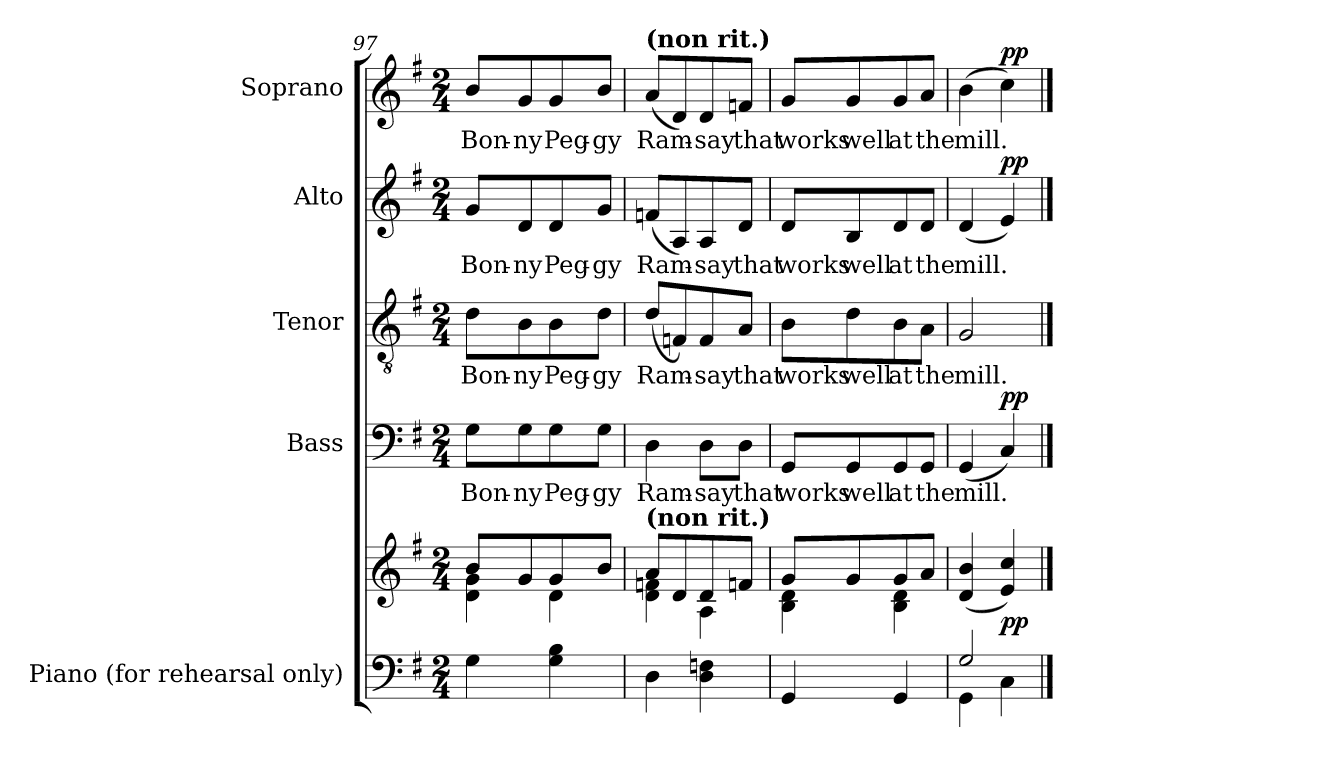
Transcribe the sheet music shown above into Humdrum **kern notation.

**kern	**kern	**dynam	**kern	**text	**dynam	**kern	**text	**kern	**text	**dynam	**kern	**text	**dynam
*part5	*part5	*part5	*part4	*part4	*part4	*part3	*part3	*part2	*part2	*part2	*part1	*part1	*part1
*staff6	*staff5	*staff5/6	*staff4	*staff4	*staff4	*staff3	*staff3	*staff2	*staff2	*staff2	*staff1	*staff1	*staff1
*I"Piano (for rehearsal only)	*	*	*I"Bass	*	*	*I"Tenor	*	*I"Alto	*	*	*I"Soprano	*	*
*I'Pno.	*	*	*I'B.	*	*	*I'T.	*	*I'A.	*	*	*I'S.	*	*
*clefF4	*clefG2	*	*clefF4	*	*	*clefGv2	*	*clefG2	*	*	*clefG2	*	*
*	*	*	*	*	*	*ITrd7c12	*	*	*	*	*	*	*
*k[f#]	*k[f#]	*	*k[f#]	*	*	*k[f#]	*	*k[f#]	*	*	*k[f#]	*	*
*G:	*G:	*	*G:	*	*	*G:	*	*G:	*	*	*G:	*	*
*M2/4	*M2/4	*	*M2/4	*	*	*M2/4	*	*M2/4	*	*	*M2/4	*	*
=97	=97	=97	=97	=97	=97	=97	=97	=97	=97	=97	=97	=97	=97
*	*^	*	*	*	*	*	*	*	*	*	*	*	*
!	!	!	!	!	!LO:LY:b:color=#000000	!	!	!	!	!	!	!	!	!
!	!	!	!	!	!	!	!	!LO:LY:b:color=#000000	!	!	!	!	!	!
!	!	!	!	!	!	!	!	!	!	!LO:LY:b:color=#000000	!	!	!	!
!	!	!	!	!	!	!	!	!	!	!	!	!	!LO:LY:b:color=#000000	!
4Gi\	8bi/L	4di\ 4gi	.	8Gi\L	Bon-	.	8Di\L	Bon-	8gi/L	Bon-	.	8bi/L	Bon-	.
!	!	!	!	!	!LO:LY:b:color=#000000	!	!	!	!	!	!	!	!	!
!	!	!	!	!	!	!	!	!LO:LY:b:color=#000000	!	!	!	!	!	!
!	!	!	!	!	!	!	!	!	!	!LO:LY:b:color=#000000	!	!	!	!
!	!	!	!	!	!	!	!	!	!	!	!	!	!LO:LY:b:color=#000000	!
.	8gi/	.	.	8Gi\	-ny	.	8BBi\	-ny	8di/	-ny	.	8gi/	-ny	.
!	!	!	!	!	!LO:LY:b:color=#000000	!	!	!	!	!	!	!	!	!
!	!	!	!	!	!	!	!	!LO:LY:b:color=#000000	!	!	!	!	!	!
!	!	!	!	!	!	!	!	!	!	!LO:LY:b:color=#000000	!	!	!	!
!	!	!	!	!	!	!	!	!	!	!	!	!	!LO:LY:b:color=#000000	!
4Gi\ 4Bi	8gi/	4di\	.	8Gi\	Peg-	.	8BBi\	Peg-	8di/	Peg-	.	8gi/	Peg-	.
!	!	!	!	!	!LO:LY:b:color=#000000	!	!	!	!	!	!	!	!	!
!	!	!	!	!	!	!	!	!LO:LY:b:color=#000000	!	!	!	!	!	!
!	!	!	!	!	!	!	!	!	!	!LO:LY:b:color=#000000	!	!	!	!
!	!	!	!	!	!	!	!	!	!	!	!	!	!LO:LY:b:color=#000000	!
.	8bi/J	.	.	8Gi\J	-gy	.	8Di\J	-gy	8gi/J	-gy	.	8bi/J	-gy	.
=98	=98	=98	=98	=98	=98	=98	=98	=98	=98	=98	=98	=98	=98	=98
!	!	!	!	!	!LO:LY:b:color=#000000	!	!	!	!	!	!	!	!	!
!	!	!	!	!	!	!	!	!LO:LY:b:color=#000000	!	!	!	!	!	!
!	!	!	!	!	!	!	!	!	!	!LO:LY:b:color=#000000	!	!	!	!
!	!	!	!	!	!	!	!	!	!	!	!	!LO:TX:a:B:t=(non rit.)	!	!
!	!LO:TX:a:B:t=(non rit.)	!	!	!	!	!	!	!	!	!	!	!	!	!
!	!	!	!	!	!	!	!	!	!	!	!	!	!LO:LY:b:color=#000000	!
4Di\	8ai/L	4di\ 4fni	.	4Di\	Ram-	.	(8Di/L	Ram-	(8fni/L	Ram-	.	(8ai/L	Ram-	.
.	8di/	.	.	.	.	.	8FFni/)	.	8Ai/)	.	.	8di/)	.	.
!	!	!	!	!	!LO:LY:b:color=#000000	!	!	!	!	!	!	!	!	!
!	!	!	!	!	!	!	!	!LO:LY:b:color=#000000	!	!	!	!	!	!
!	!	!	!	!	!	!	!	!	!	!LO:LY:b:color=#000000	!	!	!	!
!	!	!	!	!	!	!	!	!	!	!	!	!	!LO:LY:b:color=#000000	!
4Di\ 4Fni	8di/	4Ai\	.	8Di\L	-say	.	8FFi/	-say	8Ai/	-say	.	8di/	-say	.
!	!	!	!	!	!LO:LY:b:color=#000000	!	!	!	!	!	!	!	!	!
!	!	!	!	!	!	!	!	!LO:LY:b:color=#000000	!	!	!	!	!	!
!	!	!	!	!	!	!	!	!	!	!LO:LY:b:color=#000000	!	!	!	!
!	!	!	!	!	!	!	!	!	!	!	!	!	!LO:LY:b:color=#000000	!
.	8fni/J	.	.	8Di\J	that	.	8AAi/J	that	8di/J	that	.	8fni/J	that	.
=99	=99	=99	=99	=99	=99	=99	=99	=99	=99	=99	=99	=99	=99	=99
!	!	!	!	!	!LO:LY:b:color=#000000	!	!	!	!	!	!	!	!	!
!	!	!	!	!	!	!	!	!LO:LY:b:color=#000000	!	!	!	!	!	!
!	!	!	!	!	!	!	!	!	!	!LO:LY:b:color=#000000	!	!	!	!
!	!	!	!	!	!	!	!	!	!	!	!	!	!LO:LY:b:color=#000000	!
4GGi/	8gi/L	4Bi\ 4di	.	8GGi/L	works	.	8BBi\L	works	8di/L	works	.	8gi/L	works	.
!	!	!	!	!	!LO:LY:b:color=#000000	!	!	!	!	!	!	!	!	!
!	!	!	!	!	!	!	!	!LO:LY:b:color=#000000	!	!	!	!	!	!
!	!	!	!	!	!	!	!	!	!	!LO:LY:b:color=#000000	!	!	!	!
!	!	!	!	!	!	!	!	!	!	!	!	!	!LO:LY:b:color=#000000	!
.	8gi/	.	.	8GGi/	well	.	8Di\	well	8Bi/	well	.	8gi/	well	.
!	!	!	!	!	!LO:LY:b:color=#000000	!	!	!	!	!	!	!	!	!
!	!	!	!	!	!	!	!	!LO:LY:b:color=#000000	!	!	!	!	!	!
!	!	!	!	!	!	!	!	!	!	!LO:LY:b:color=#000000	!	!	!	!
!	!	!	!	!	!	!	!	!	!	!	!	!	!LO:LY:b:color=#000000	!
4GGi/	8gi/	4Bi\ 4di	.	8GGi/	at	.	8BBi\	at	8di/	at	.	8gi/	at	.
!	!	!	!	!	!LO:LY:b:color=#000000	!	!	!	!	!	!	!	!	!
!	!	!	!	!	!	!	!	!LO:LY:b:color=#000000	!	!	!	!	!	!
!	!	!	!	!	!	!	!	!	!	!LO:LY:b:color=#000000	!	!	!	!
!	!	!	!	!	!	!	!	!	!	!	!	!	!LO:LY:b:color=#000000	!
.	8ai/J	.	.	8GGi/J	the	.	8AAi\J	the	8di/J	the	.	8ai/J	the	.
*	*v	*v	*	*	*	*	*	*	*	*	*	*	*	*
=100	=100	=100	=100	=100	=100	=100	=100	=100	=100	=100	=100	=100	=100
*^	*	*	*	*	*	*	*	*	*	*	*	*	*
!	!	!	!	!	!LO:LY:b:color=#000000	!	!	!	!	!	!	!	!	!
!	!	!	!	!	!	!	!	!LO:LY:b:color=#000000	!	!	!	!	!	!
!	!	!	!	!	!	!	!	!	!	!LO:LY:b:color=#000000	!	!	!	!
!	!	!	!	!	!	!	!	!	!	!	!	!	!LO:LY:b:color=#000000	!
2Gi/	4GGi\	(4di/ 4bi	.	(4GGi/	mill.	.	2GGi/	mill.	(4di/	mill.	.	(4bi\	mill.	.
.	4Ci\	4ei/ 4cci)	pp	4Ci/)	.	pp	.	.	4ei/)	.	pp	4cci\)	.	pp
*v	*v	*	*	*	*	*	*	*	*	*	*	*	*	*
==	==	==	==	==	==	==	==	==	==	==	==	==	==
*-	*-	*-	*-	*-	*-	*-	*-	*-	*-	*-	*-	*-	*-
